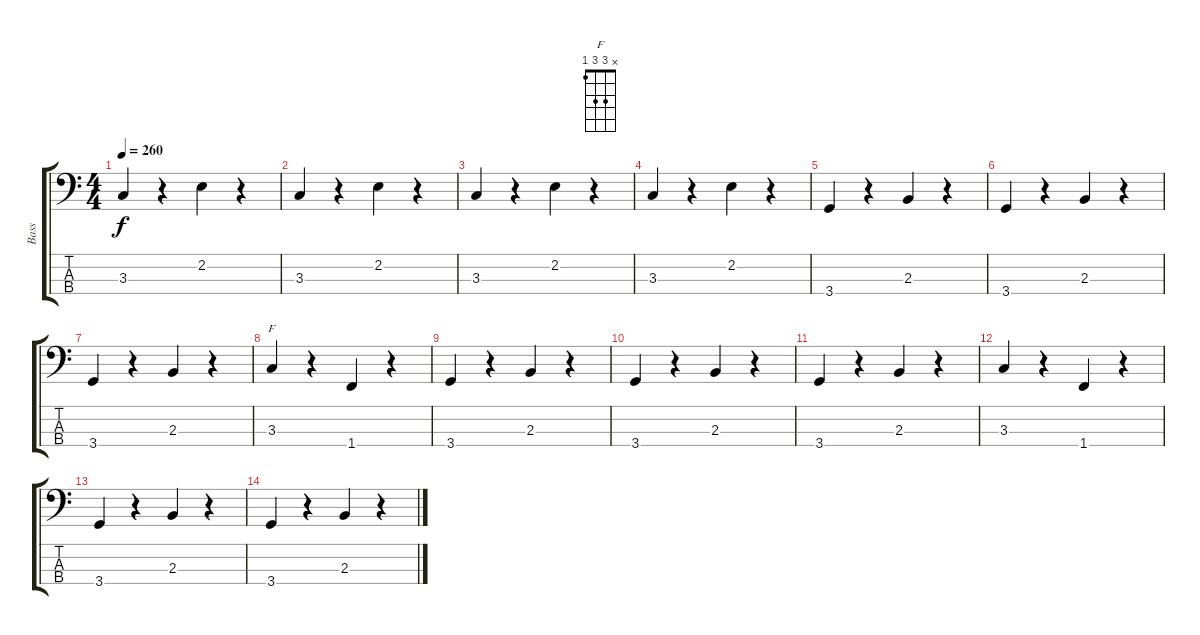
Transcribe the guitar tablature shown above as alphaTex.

\track ("Bass" "Bass") {instrument acousticbass}
\staff {score tabs}
\tuning (G2 D2 A1 E1) {hide}
\chord ("F" x 3 3 1)
\ts (4 4)
\tempo 260
\clef f4
\ks c
3.3.4{dy f} r.4 2.2.4 r.4 |
3.3.4 r.4 2.2.4 r.4 |
3.3.4 r.4 2.2.4 r.4 |
3.3.4 r.4 2.2.4 r.4 |
3.4.4 r.4 2.3.4 r.4 |
3.4.4 r.4 2.3.4 r.4 |
3.4.4 r.4 2.3.4 r.4 |
3.3.4{ch "F"} r.4 1.4.4 r.4 |
3.4.4 r.4 2.3.4 r.4 |
3.4.4 r.4 2.3.4 r.4 |
3.4.4 r.4 2.3.4 r.4 |
3.3.4 r.4 1.4.4 r.4 |
3.4.4 r.4 2.3.4 r.4 |
3.4.4 r.4 2.3.4 r.4
